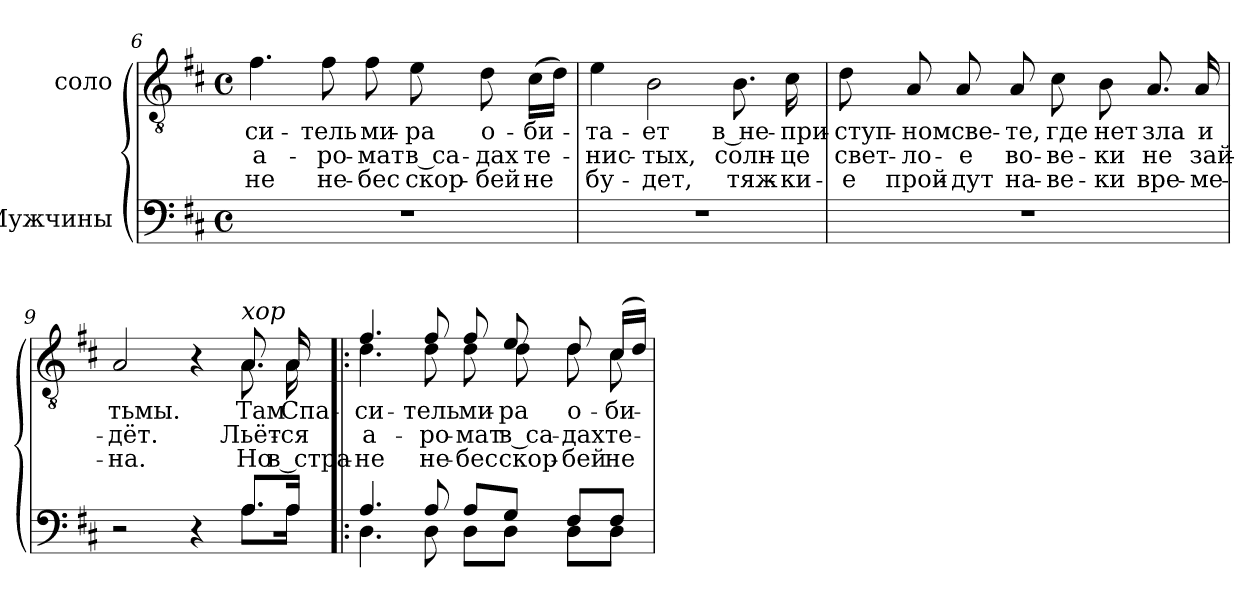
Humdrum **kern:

**kern	**kern	**text	**text	**text
*part2	*part1	*part1	*part1	*part1
*staff2	*staff1	*staff1	*staff1	*staff1
*I"Мужчины	*I"соло	*	*	*
*clefF4	*clefGv2	*	*	*
*	*ITrd7c12	*	*	*
*k[f#c#]	*k[f#c#]	*	*	*
*D:	*D:	*	*	*
*M4/4	*M4/4	*	*	*
*met(c)	*met(c)	*	*	*
=6	=6	=6	=6	=6
!	!	!LO:LY:b:color=#000000	!LO:LY:b:color=#000000	!LO:LY:b:color=#000000
1r	4.F#i\	-си-	а-	-не
!	!	!LO:LY:b:color=#000000	!LO:LY:b:color=#000000	!LO:LY:b:color=#000000
.	8F#i\	-тель	-ро-	не-
!	!	!LO:LY:b:color=#000000	!LO:LY:b:color=#000000	!LO:LY:b:color=#000000
.	8F#i\	ми-	-мат	-бес
!	!	!LO:LY:b:color=#000000	!LO:LY:b:color=#000000	!LO:LY:b:color=#000000
.	8Ei\	-ра	в са-	скор-
!	!	!LO:LY:b:color=#000000	!LO:LY:b:color=#000000	!LO:LY:b:color=#000000
.	8Di\	о-	-дах	-бей
!	!	!LO:LY:b:color=#000000	!LO:LY:b:color=#000000	!LO:LY:b:color=#000000
.	(16C#i\LL	-би-	те-	не
.	16Di\JJ)	.	.	.
=7	=7	=7	=7	=7
!	!	!LO:LY:b:color=#000000	!LO:LY:b:color=#000000	!LO:LY:b:color=#000000
1r	4Ei\	-та-	-нис-	бу-
!	!	!LO:LY:b:color=#000000	!LO:LY:b:color=#000000	!LO:LY:b:color=#000000
.	2BBi\	-ет	-тых,	-дет,
!	!	!LO:LY:b:color=#000000	!LO:LY:b:color=#000000	!LO:LY:b:color=#000000
.	8.BBi\	в не-	солн-	тяж-
!	!	!LO:LY:b:color=#000000	!LO:LY:b:color=#000000	!LO:LY:b:color=#000000
.	16C#i\	-при-	-це	-ки-
=8	=8	=8	=8	=8
!	!	!LO:LY:b:color=#000000	!LO:LY:b:color=#000000	!LO:LY:b:color=#000000
1r	8Di\	-ступ-	свет-	-е
!	!	!LO:LY:b:color=#000000	!LO:LY:b:color=#000000	!LO:LY:b:color=#000000
.	8AAi/	-ном	-ло-	прой-
!	!	!LO:LY:b:color=#000000	!LO:LY:b:color=#000000	!LO:LY:b:color=#000000
.	8AAi/	све-	-е	-дут
!	!	!LO:LY:b:color=#000000	!LO:LY:b:color=#000000	!LO:LY:b:color=#000000
.	8AAi/	-те,	во-	на-
!	!	!LO:LY:b:color=#000000	!LO:LY:b:color=#000000	!LO:LY:b:color=#000000
.	8C#i\	где	-ве-	-ве-
!	!	!LO:LY:b:color=#000000	!LO:LY:b:color=#000000	!LO:LY:b:color=#000000
.	8BBi\	нет	-ки	-ки
!	!	!LO:LY:b:color=#000000	!LO:LY:b:color=#000000	!LO:LY:b:color=#000000
.	8.AAi/	зла	не	вре-
!	!	!LO:LY:b:color=#000000	!LO:LY:b:color=#000000	!LO:LY:b:color=#000000
.	16AAi/	и	зай--	-ме-
!!LO:LB:g=z
=9	=9	=9	=9	=9
*^	*	*	*	*
!	!	!	!LO:LY:b:color=#000000	!LO:LY:b:color=#000000	!LO:LY:b:color=#000000
*	*	*^	*	*	*
2r	2.ryy	2AAi/	2.ryy	тьмы.	-дёт.	-на.
4r	.	4r	.	.	.	.
!	!	!LO:TX:a:i:t=хор	!	!	!	!
!	!	!	!	!LO:LY:b:color=#000000	!LO:LY:b:color=#000000	!LO:LY:b:color=#000000
8.Ai/L	8.Ai\L	8.AAi/	8.AAi\	Там	Льёт-	Но
!	!	!	!	!LO:LY:b:color=#000000	!LO:LY:b:color=#000000	!LO:LY:b:color=#000000
16Ai/Jk	16Ai\Jk	16AAi/	16AAi\	Спа-	-ся	в стра-
=10!|:	=10!|:	=10!|:	=10!|:	=10!|:	=10!|:	=10!|:
!	!	!	!	!LO:LY:b:color=#000000	!LO:LY:b:color=#000000	!LO:LY:b:color=#000000
4.Ai/	4.Di\	4.F#i/	4.Di\	-си-	а-	-не
!	!	!	!	!LO:LY:b:color=#000000	!LO:LY:b:color=#000000	!LO:LY:b:color=#000000
8Ai/	8Di\	8F#i/	8Di\	-тель	-ро-	не-
!	!	!	!	!LO:LY:b:color=#000000	!LO:LY:b:color=#000000	!LO:LY:b:color=#000000
8Ai/L	8Di\L	8F#i/	8Di\	ми-	-мат	-бес
!	!	!	!	!LO:LY:b:color=#000000	!LO:LY:b:color=#000000	!LO:LY:b:color=#000000
8Gi/J	8Di\J	8Ei/	8Di\	-ра	в са-	скор-
!	!	!	!	!LO:LY:b:color=#000000	!LO:LY:b:color=#000000	!LO:LY:b:color=#000000
8F#i/L	8Di\L	8Di/	8Di\	о-	-дах	-бей
!	!	!	!	!LO:LY:b:color=#000000	!LO:LY:b:color=#000000	!LO:LY:b:color=#000000
8F#i/J	8Di\J	(16C#i/LL	8C#i\	-би-	те-	не
.	.	16Di/JJ)	.	.	.	.
*v	*v	*	*	*	*	*
*	*v	*v	*	*	*
=	=	=	=	=
*-	*-	*-	*-	*-
